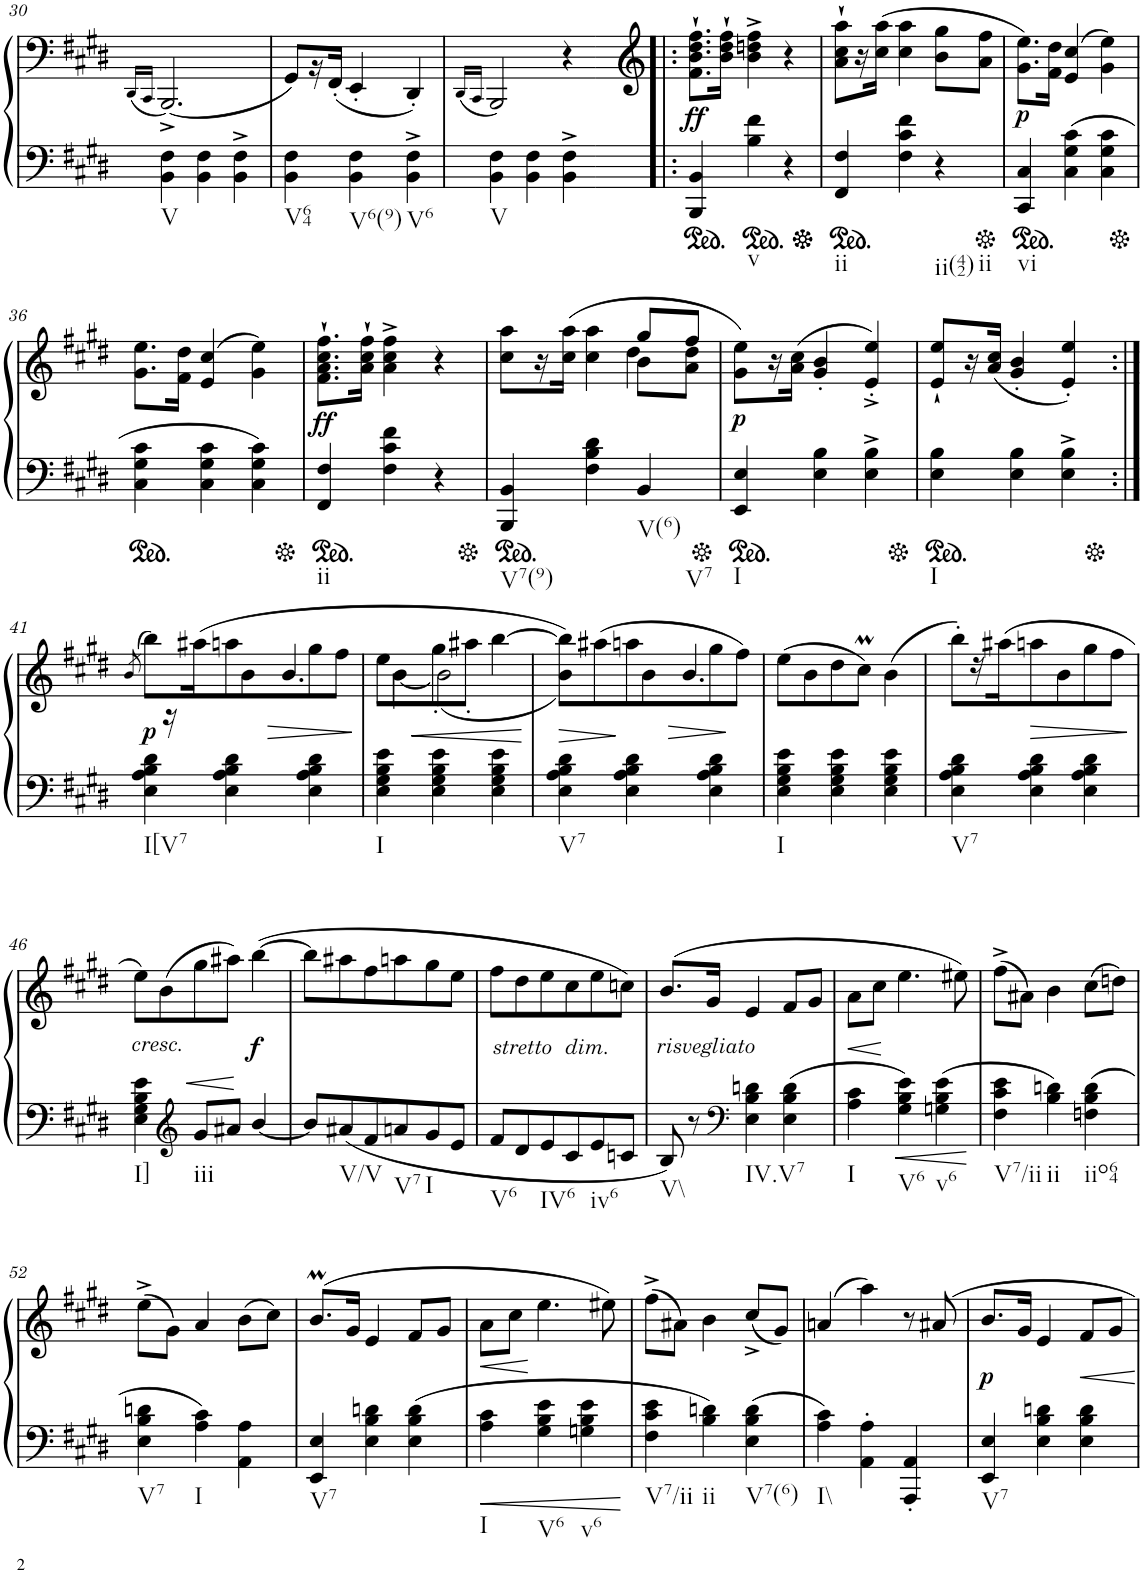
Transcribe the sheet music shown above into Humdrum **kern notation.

**kern	**dynam	**kern	**dynam
*part2	*part2	*part1	*part1
*staff2	*staff2	*staff1	*staff1
*I"piano	*	*I"piano	*
*I'Pno	*	*I'Pno	*
!!LO:PB:g=z
*clefF4	*	*clefF4	*
*k[f#c#g#d#]	*	*k[f#c#g#d#]	*
*E:	*	*E:	*
*M3/4	*	*M3/4	*
=30	=30	=30	=30
.	.	(16qDD#/LL	.
.	.	16qCC#/JJ	.
!LO:TX:b:t=V	!	!	!
4BB\ 4F#\	.	(2.BBB^/)	.
4BB\ 4F#\	.	.	.
4BB\^ 4F#\^	.	.	.
=31	=31	=31	=31
!LO:TX:b:t=V64	!	!	!
4BB\ 4F#\	.	8GG#/L)	.
.	.	16r	.
.	.	(16FF#'/JJ	.
!LO:TX:b:t=V6(9)	!	!	!
4BB\ 4F#\	.	4EE'/	.
!LO:TX:b:t=V6	!	!	!
4BB\^ 4F#\^	.	4DD#'/)	.
=32	=32	=32	=32
.	.	(16qDD#/LL	.
.	.	16qCC#/JJ	.
!LO:TX:b:t=V	!	!	!
4BB\ 4F#\	.	2BBB/)	.
4BB\ 4F#\	.	.	.
4BB\^ 4F#\^	.	4r	.
=33!|:	=33!|:	=33!|:	=33!|:
*ped	*	*	*
!	!	!	!LO:DY:b
4BBB/ 4BB/	.	8.f#\` 8.b\` 8.dd#\` 8.ff#\`L	ff
.	.	16b\` 16dd#\` 16ff#\`Jk	.
*ped	*	*	*
!LO:TX:b:t=v	!	!	!
4B\ 4f#\	.	4b\^ 4ddn\^ 4ff#\^	.
4r	.	4r	.
=34	=34	=34	=34
*Xped	*	*	*
*Xped	*	*	*
*ped	*	*	*
!LO:TX:b:t=ii	!	!	!
4FF#/ 4F#/	.	8a\` 8cc#\` 8aa\`L	.
.	.	16r	.
.	.	(16cc#\ 16aa\JJ	.
4F#\ 4c#\ 4f#\	.	4cc#\ 4aa\	.
!LO:TX:b:t=ii(42)	!	!	!
!LO:TX:b:t=ii	!	!	!
4r	.	8b\ 8gg#\L	.
.	.	8a\ 8ff#\J	.
=35	=35	=35	=35
*Xped	*	*	*
*ped	*	*	*
!LO:TX:b:t=vi	!	!	!
!	!	!	!LO:DY:b
4CC#/ 4C#/	.	8.g#\ 8.ee\L)	p
.	.	16f#\ 16dd#\Jk	.
(4C#\ 4G#\ 4c#\	.	(4e/ 4cc#/	.
4C#\ 4G#\ 4c#\	.	4g#\ 4ee\)	.
!!LO:LB:g=z
=36	=36	=36	=36
*Xped	*	*	*
*ped	*	*	*
4C#\ 4G#\ 4c#\	.	8.g#\ 8.ee\L	.
.	.	16f#\ 16dd#\Jk	.
4C#\ 4G#\ 4c#\	.	(4e/ 4cc#/	.
4C#\ 4G#\ 4c#\)	.	4g#\ 4ee\)	.
=37	=37	=37	=37
*Xped	*	*	*
*ped	*	*	*
!LO:TX:b:t=ii	!	!	!
!	!	!	!LO:DY:b
4FF#/ 4F#/	.	8.f#\` 8.a\` 8.cc#\` 8.ff#\`L	ff
.	.	16a\` 16cc#\` 16ff#\`Jk	.
4F#\ 4c#\ 4f#\	.	4a\^ 4cc#\^ 4ff#\^	.
4r	.	4r	.
=38	=38	=38	=38
*Xped	*	*	*
*ped	*	*	*
*	*	*^	*
*	*	*	*^	*
!LO:TX:b:t=V7(9)	!	!	!	!	!
4BBB/ 4BB/	.	8cc#\ 8aa\L	2ryy	2ryy	.
.	.	16r	.	.	.
.	.	(16cc#\ 16aa\JJ	.	.	.
4F#\ 4B\ 4d#\	.	4cc#\ 4aa\	.	.	.
!LO:TX:b:t=V(6)	!	!	!	!	!
!LO:TX:b:t=V7	!	!	!	!	!
4BB/	.	8gg#/L	8b\L	4dd#\	.
.	.	8ff#/J	8a\ 8dd#\J	.	.
*	*	*v	*v	*v	*
=39	=39	=39	=39
*Xped	*	*	*
*ped	*	*	*
*	*	*^	*
!LO:TX:b:t=I	!	!	!	!
!	!	!	!	!LO:DY:b
*	*	*v	*v	*
4EE/ 4E/	.	8g#\ 8ee\L)	p
.	.	16r	.
.	.	(16a\ 16cc#\JJ	.
4E\ 4B\	.	4g#/' 4b/'	.
4E\^ 4B\^	.	4e/'^ 4ee/'^)	.
=40	=40	=40	=40
*Xped	*	*	*
*ped	*	*	*
!LO:TX:b:t=I	!	!	!
4E\ 4B\	.	8e/` 8ee/`L	.
.	.	16r	.
.	.	(16a/ 16cc#/JJ	.
4E\ 4B\	.	4g#/' 4b/'	.
4E\^ 4B\^	.	4e/' 4ee/')	.
!!LO:LB:g=z
=41:|!	=41:|!	=41:|!	=41:|!
.	.	(>8qb/	.
*Xped	*	*	*
*	*	*^	*
!LO:TX:b:t=I[V7	!	!	!	!
!	!	!	!	!LO:DY:b
4E\ 4A\ 4B\ 4d#\	.	8bb\L)	4.ryy	p
.	.	16r	.	.
.	.	(>16aa#X\J	.	.
4E\ 4A\ 4B\ 4d#\	.	8aan\	.	.
!	!	!	!	!LO:HP:b
.	.	8b\	4.b/	>
4E\ 4A\ 4B\ 4d#\	.	8gg#\	.	.
.	.	8ff#\J	.	.
*	*	*v	*v	*
.	.	.	]
=42	=42	=42	=42
*	*	*^	*
!LO:TX:b:t=I	!	!	!	!
4E\ 4G#\ 4B\ 4e\	.	8ee\L	8ryy	.
!	!	!	!	!LO:HP:b
.	.	8b\	[8b\	<
4E\ 4G#\ 4B\ 4e\	.	8gg#'\	(2b\]	.
.	.	8aa#X'\J	.	.
4E\ 4G#\ 4B\ 4e\	.	[>4bb\	.	.
*	*	*v	*v	*
.	.	.	[
=43	=43	=43	=43
!LO:TX:b:t=V7	!	!	!
!	!	!	!LO:HP:b
*	*	*^	*
4E\ 4A\ 4B\ 4d#\	.	8b\ 8bb\]L))	4.ryy	>
.	.	(>8aa#X\	.	.
4E\ 4A\ 4B\ 4d#\	.	8aan\	.	]
!	!	!	!	!LO:HP:b
.	.	8b\	4.b/	>
4E\ 4A\ 4B\ 4d#\	.	8gg#\	.	.
.	.	8ff#\J)	.	]
*	*	*v	*v	*
=44	=44	=44	=44
!LO:TX:b:t=I	!	!	!
4E\ 4G#\ 4B\ 4e\	.	(>8ee\L	.
.	.	8b\	.
4E\ 4G#\ 4B\ 4e\	.	8dd#\	.
.	.	8cc#M\J)	.
4E\ 4G#\ 4B\ 4e\	.	(4b\	.
=45	=45	=45	=45
!LO:TX:b:t=V7	!	!	!
4E\ 4A\ 4B\ 4d#\	.	8bb'\L)	.
.	.	16r	.
.	.	(16aa#X\J	.
!	!	!	!LO:HP:b
4E\ 4A\ 4B\ 4d#\	.	8aan\	>
.	.	8b\	.
4E\ 4A\ 4B\ 4d#\	.	8gg#\	.
.	.	8ff#\J	.
.	.	.	]
!!LO:LB:g=z
=46	=46	=46	=46
!	!	!LO:TX:b:i:t=cresc.	!
!LO:TX:b:t=I]	!	!	!
4E\ 4G#\ 4B\ 4e\	.	8ee\L)	.
.	.	(8b\	.
*clefG2	*	*	*
!LO:TX:b:t=iii	!	!	!
!	!LO:HP:b	!	!
8g#/L	<	8gg#\	.
8a#X/J	.	8aa#X\J)	.
!	!	!	!LO:DY:b
[4b/	[	([4bb\	f
=47	=47	=47	=47
8b/L]	.	8bb\L]	.
!LO:TX:b:t=V/V	!	!	!
(<8a#X/	.	8aa#X\	.
8f#/	.	8ff#\	.
!LO:TX:b:t=V7	!	!	!
8an/	.	8aan\	.
!LO:TX:b:t=I	!	!	!
8g#/	.	8gg#\	.
8e/J	.	8ee\J	.
=48	=48	=48	=48
!	!	!LO:TX:b:i:t=stretto	!
!LO:TX:b:t=V6	!	!	!
8f#/L	.	8ff#\L	.
8d#/	.	8dd#\	.
!LO:TX:b:t=IV6	!	!	!
8e/	.	8ee\	.
!	!	!LO:TX:b:i:t=dim.	!
8c#/	.	8cc#\	.
!LO:TX:b:t=iv6	!	!	!
8e/	.	8ee\	.
8cn/J	.	8ccn\J)	.
=49	=49	=49	=49
!	!	!LO:TX:b:i:t=risvegliato	!
!LO:TX:b:t=V\\	!	!	!
8B/)	.	(8.b/L	.
8r	.	.	.
.	.	16g#/Jk	.
*clefF4	*	*	*
!LO:TX:b:t=IV.V7	!	!	!
4E\ 4B\ 4dn\	.	4e/	.
(4E\ 4B\ 4d\	.	8f#/L	.
.	.	8g#/J	.
=50	=50	=50	=50
!LO:TX:b:t=I	!	!	!
!	!	!	!LO:HP:b
4A\ 4c#\	.	8a\L	<
.	.	8cc#\J	.
!LO:TX:b:t=V6	!	!	!
!	!LO:HP:b	!	!
4G#\ 4B\ 4e\)	<	4.ee\	[
!LO:TX:b:t=v6	!	!	!
(4Gn\ 4B\ 4e\	.	.	.
.	.	8ee#X\)	.
.	[	.	.
=51	=51	=51	=51
!LO:TX:b:t=V7/ii	!	!	!
4F#\ 4c#\ 4e\	.	(8ff#^\L	.
.	.	8a#X\J)	.
!LO:TX:b:t=ii	!	!	!
4B\ 4dn\)	.	4b\	.
!LO:TX:b:t=iio64	!	!	!
(4Fn\ 4B\ 4d\	.	(8cc#\L	.
.	.	8ddn\J)	.
!!LO:LB:g=z
=52	=52	=52	=52
!LO:TX:b:t=V7	!	!	!
4E\ 4B\ 4dn\	.	(8ee^\L	.
.	.	8g#\J)	.
!LO:TX:b:t=I	!	!	!
4A\ 4c#\)	.	4a/	.
4AA\ 4A\	.	(8b\L	.
.	.	8cc#\J)	.
=53	=53	=53	=53
!LO:TX:b:t=V7	!	!	!
4EE/ 4E/	.	(8.bM/L	.
.	.	16g#/Jk	.
4E\ 4B\ 4dn\	.	4e/	.
(4E\ 4B\ 4d\	.	8f#/L	.
.	.	8g#/J	.
=54	=54	=54	=54
!LO:TX:b:t=I	!	!	!
!	!LO:HP:b	!	!LO:HP:b
4A\ 4c#\	<	8a\L	<
.	.	8cc#\J	.
!LO:TX:b:t=V6	!	!	!
4G#\ 4B\ 4e\	.	4.ee\	[
!LO:TX:b:t=v6	!	!	!
4Gn\ 4B\ 4e\	.	.	.
.	.	8ee#X\)	.
.	[	.	.
=55	=55	=55	=55
!LO:TX:b:t=V7/ii	!	!	!
4F#\ 4c#\ 4e\	.	(8ff#^\L	.
.	.	8a#X\J)	.
!LO:TX:b:t=ii	!	!	!
4B\ 4dn\)	.	4b\	.
!LO:TX:b:t=V7(6)	!	!	!
(4E\ 4B\ 4d\	.	(8cc#^/L	.
.	.	8g#/J)	.
=56	=56	=56	=56
!LO:TX:b:t=I\\	!	!	!
4A\ 4c#\)	.	(4an/	.
4AA\' 4A\'	.	4aa\)	.
4AAA/' 4AA/'	.	8r	.
.	.	8a#X/	.
=57	=57	=57	=57
!LO:TX:b:t=V7	!	!	!
!	!	!	!LO:DY:b
4EE/ 4E/	.	8.b/L	p
.	.	16g#/Jk	.
4E\ 4B\ 4dn\	.	4e/	.
4E\ 4B\ 4d\	.	8f#/L	.
.	.	8g#/J	.
=	=	=	=
*-	*-	*-	*-
